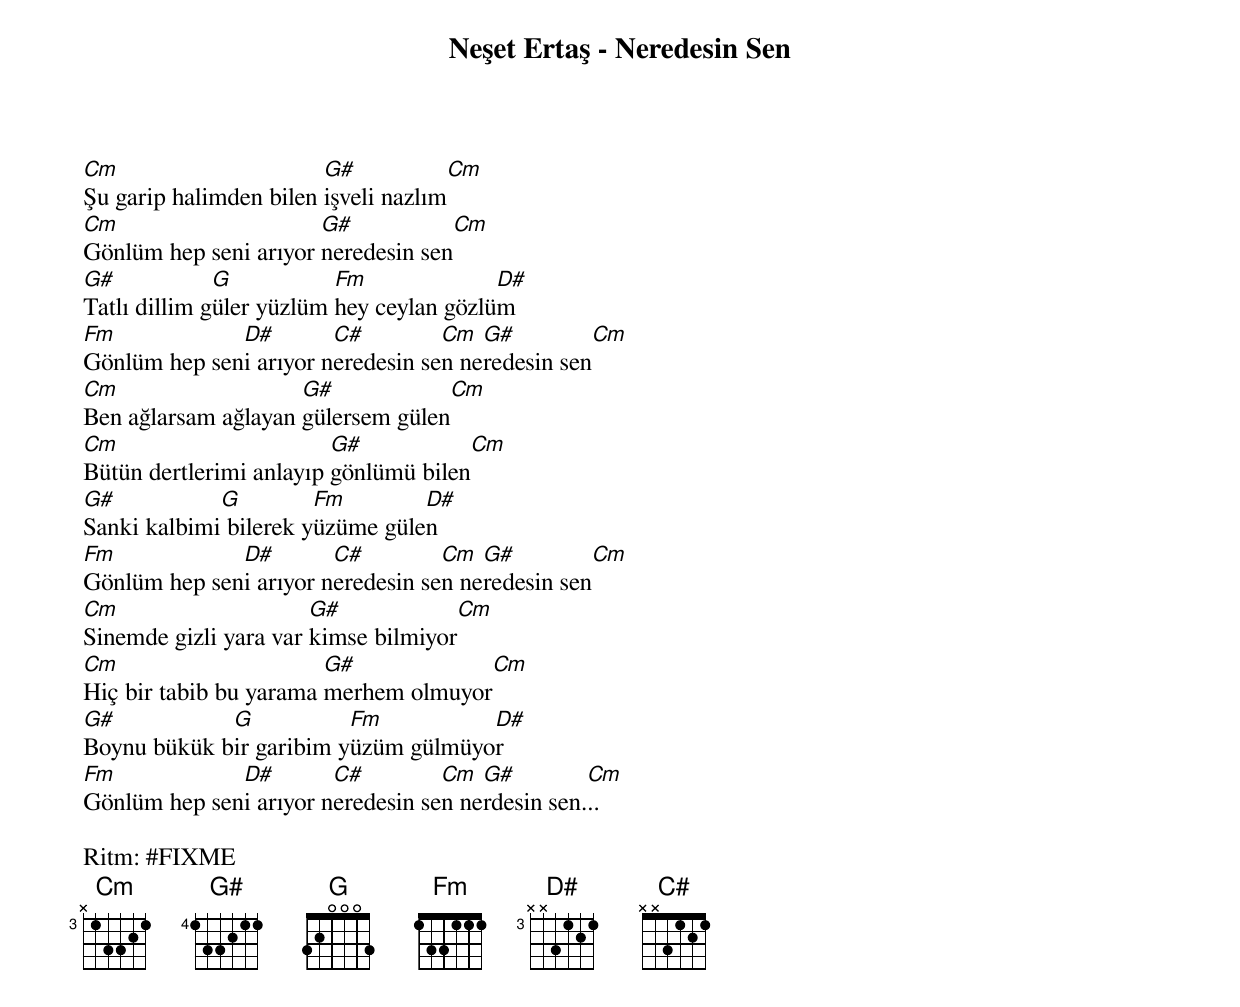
Neşet Ertaş - Neredesin Sen

Cm                      G#           Cm
Şu garip halimden bilen işveli nazlım
Cm                     G#           Cm
Gönlüm hep seni arıyor neredesin sen
G#            G           Fm              D#
Tatlı dillim güler yüzlüm hey ceylan gözlüm
Fm            D#        C#         Cm  G#          Cm
Gönlüm hep seni arıyor neredesin sen neredesin sen
Cm                   G#            Cm
Ben ağlarsam ağlayan gülersem gülen
Cm                       G#           Cm
Bütün dertlerimi anlayıp gönlümü bilen
G#           G         Fm        D#
Sanki kalbimi bilerek yüzüme gülen
Fm            D#        C#         Cm  G#          Cm
Gönlüm hep seni arıyor neredesin sen neredesin sen
Cm                     G#            Cm
Sinemde gizli yara var kimse bilmiyor
Cm                      G#            Cm
Hiç bir tabib bu yarama merhem olmuyor
G#           G           Fm          D#
Boynu bükük bir garibim yüzüm gülmüyor
Fm            D#        C#         Cm  G#         Cm
Gönlüm hep seni arıyor neredesin sen nerdesin sen...

Ritm: #FIXME
